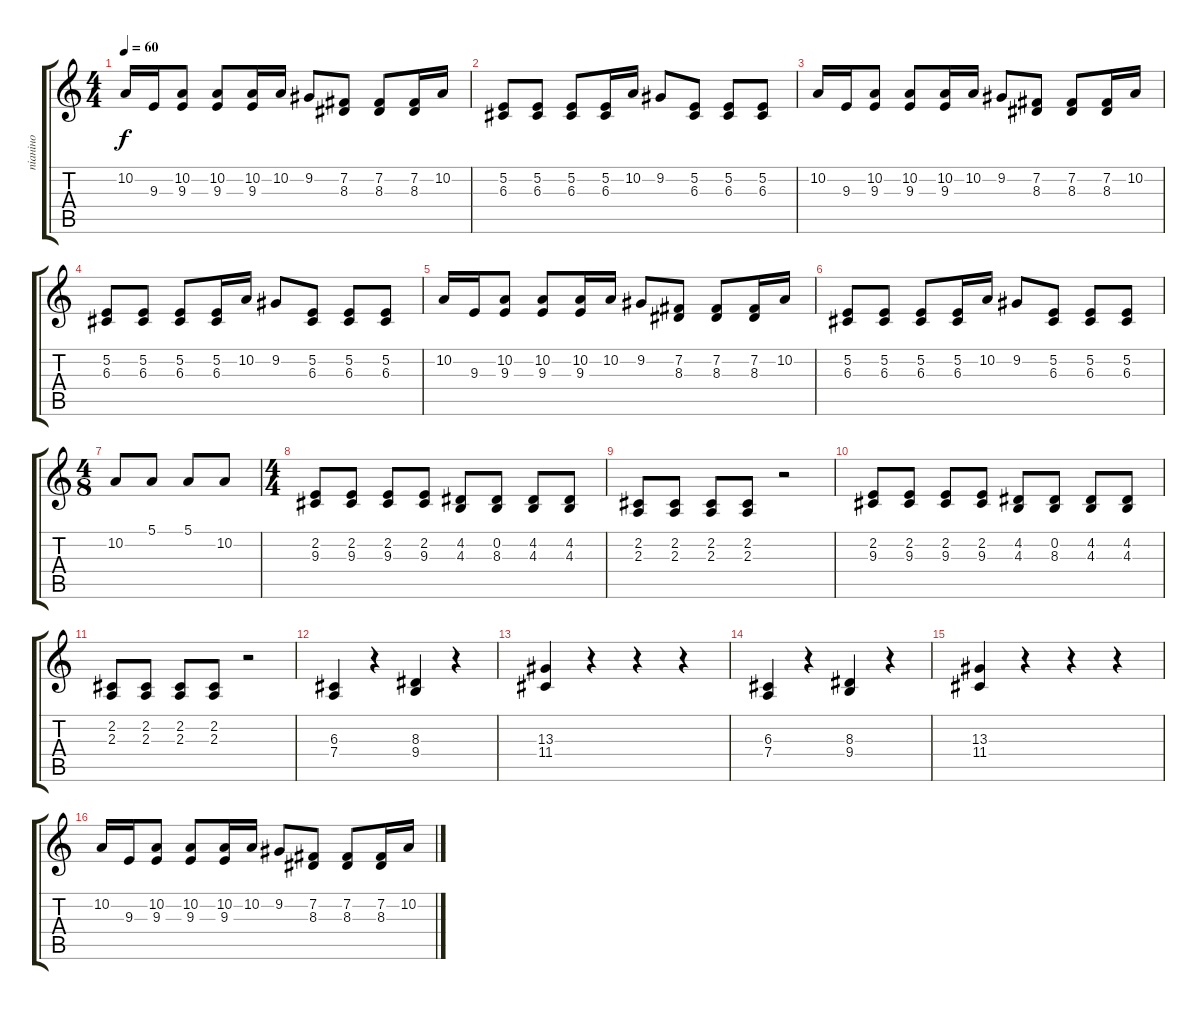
\track ("піаніно" "піаніно") {instrument brightacousticpiano}
\staff {score tabs}
\tuning (E4 B3 G3 D3 A2 E2) {hide}
\ts (4 4)
\tempo 60
\clef g2
\ks c
10.2.16{dy f} 9.3.16 (10.2 9.3).8 (10.2 9.3).8 (10.2 9.3).16 10.2.16 9.2.8 (7.2 8.3).8 (7.2 8.3).8 (7.2 8.3).16 10.2.16 |
(5.2 6.3).8 (5.2 6.3).8 (5.2 6.3).8 (5.2 6.3).16 10.2.16 9.2.8 (5.2 6.3).8 (5.2 6.3).8 (5.2 6.3).8 |
10.2.16 9.3.16 (10.2 9.3).8 (10.2 9.3).8 (10.2 9.3).16 10.2.16 9.2.8 (7.2 8.3).8 (7.2 8.3).8 (7.2 8.3).16 10.2.16 |
(5.2 6.3).8 (5.2 6.3).8 (5.2 6.3).8 (5.2 6.3).16 10.2.16 9.2.8 (5.2 6.3).8 (5.2 6.3).8 (5.2 6.3).8 |
10.2.16 9.3.16 (10.2 9.3).8 (10.2 9.3).8 (10.2 9.3).16 10.2.16 9.2.8 (7.2 8.3).8 (7.2 8.3).8 (7.2 8.3).16 10.2.16 |
(5.2 6.3).8 (5.2 6.3).8 (5.2 6.3).8 (5.2 6.3).16 10.2.16 9.2.8 (5.2 6.3).8 (5.2 6.3).8 (5.2 6.3).8 |
\ts (4 8)
10.2.8{volume 13} 5.1.8{volume 7} 5.1.8 10.2.8 |
\ts (4 4)
(2.2 9.3).8{volume 13} (2.2 9.3).8{volume 8} (2.2 9.3).8 (2.2 9.3).8 (4.2 4.3).8{volume 13} (0.2 8.3).8{volume 7} (4.2 4.3).8 (4.2 4.3).8 |
(2.2 2.3).8{volume 13} (2.2 2.3).8{volume 6} (2.2 2.3).8 (2.2 2.3).8 r.2 |
(2.2 9.3).8{volume 13} (2.2 9.3).8{volume 8} (2.2 9.3).8 (2.2 9.3).8 (4.2 4.3).8{volume 13} (0.2 8.3).8{volume 7} (4.2 4.3).8 (4.2 4.3).8 |
(2.2 2.3).8{volume 13} (2.2 2.3).8{volume 6} (2.2 2.3).8 (2.2 2.3).8 r.2{volume 13} |
(6.3 7.4).4 r.4 (8.3 9.4).4 r.4 |
(13.3 11.4).4 r.4 r.4 r.4 |
(6.3 7.4).4 r.4 (8.3 9.4).4 r.4 |
(13.3 11.4).4 r.4 r.4 r.4 |
10.2.16{volume 10} 9.3.16 (10.2 9.3).8 (10.2 9.3).8 (10.2 9.3).16 10.2.16 9.2.8 (7.2 8.3).8 (7.2 8.3).8 (7.2 8.3).16 10.2.16
